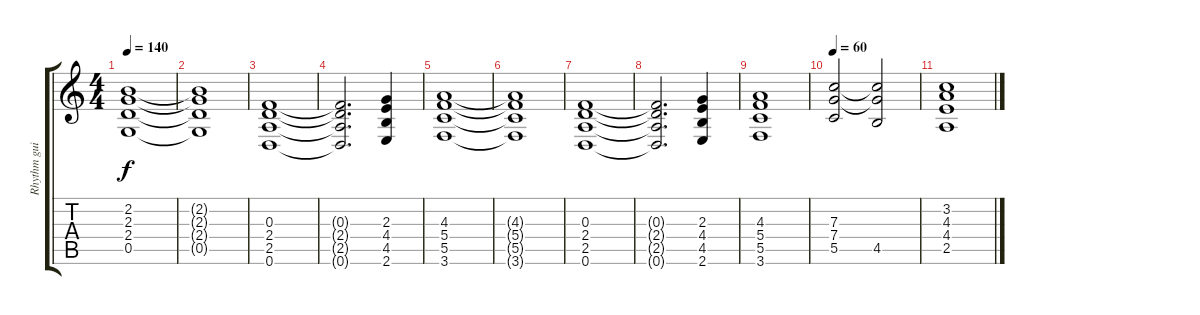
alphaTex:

\track ("Rhythm guitar" "Rhythm gui") {instrument distortionguitar}
\staff {score tabs}
\tuning (D4 A3 F3 C3 G2 D2) {hide}
\ts (4 4)
\tempo 140
\clef g2
\ks c
(2.2 2.3 2.4 0.5).1{dy f} |
(2.2{t} 2.3{t} 2.4{t} 0.5{t}).1 |
(0.3 2.4 2.5 0.6).1 |
(0.3{t} 2.4{t} 2.5{t} 0.6{t}).2{d} (2.3 4.4 4.5 2.6).4 |
(4.3 5.4 5.5 3.6).1 |
(4.3{t} 5.4{t} 5.5{t} 3.6{t}).1 |
(0.3 2.4 2.5 0.6).1 |
(0.3{t} 2.4{t} 2.5{t} 0.6{t}).2{d} (2.3 4.4 4.5 2.6).4 |
(4.3 5.4 5.5 3.6).1 |
\tempo 60
(7.3 7.4 5.5).2 (7.3{t} 7.4{t} 4.5).2 |
(3.2 4.3 4.4 2.5).1
